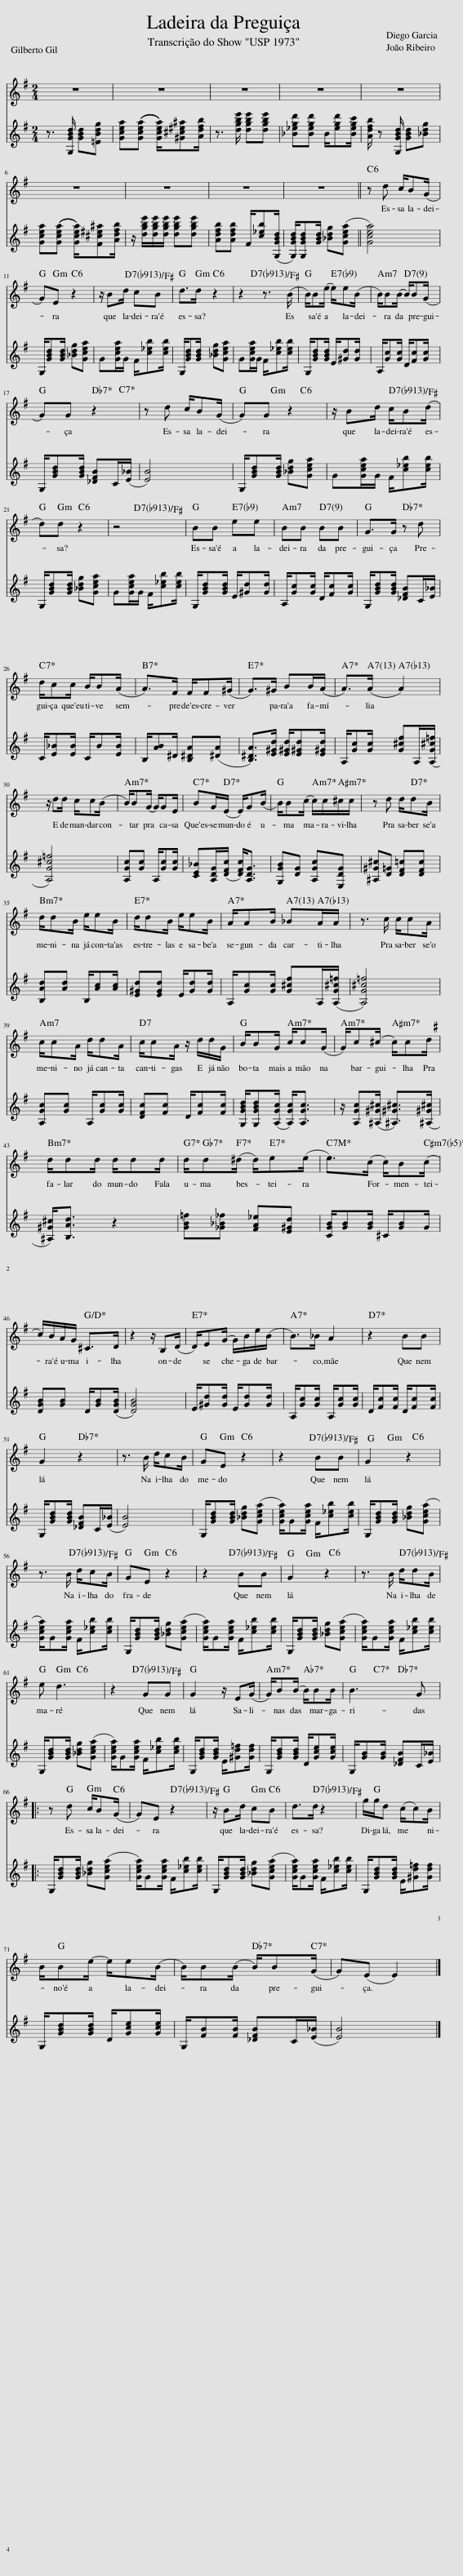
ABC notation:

X:1
%%score 1 2
L:1/8
M:2/4
I:linebreak $
K:G
V:1 treble
V:2 treble
V:1
 z4 | z4 | z4 | z4 | z4 |$ %5
 z4 | z4 | z4 | z4 || z d c/B(G/ |$ %10
 G)E z2 | z/ Bd/ cB | d>d z2 | z2 z3/2 (B/ | B/)B(e/ e/)e(B/ | %15
 B/)B(B/ B/)B(G/ |$ G)G z2 | z d c/B(G/ | G)G z2 | z/ Bd/ c/B(d/ |$ %20
 d)d z2 | z4 | BB ee | BB BB | G>G z d |$ %25
 d/cc/ B/B(A/ | A>)F F/F(^G/ | G>)^G BB/(A/ | A>)(A A2) |$ z/ dd/ c/c(B/ | %30
 B/)B(G/ G/)GE/ | BG/(E/ E/)G(B/ | B/)B(c/ c/)c/^c/c/ | z d d/dB/ |$ d/dB/ e/eB/ | %35
 d/dB/ e/eB/ | A/AB/ _BA/A/ | z3/2 c/ c/cA/ |$ c/cA/ d/dA/ | c/cA/ z/ d/d/G/ | %40
 B/BG/ c/c(G/ | G/)c(^c/ c/)cd/ |$ d/dd/ d/dd/ | d/d(^d/ d/)e(e/ | e>)(c c/)B(c/ |$ %45
 c/)B/A/G/ ^C>D | z2 z/ B,(D/ | D/)E(G/ G/)B/e/(B/ | B>)_B A2 | z2 BB |$ %50
 G2 z2 | z3/2 B/ d/cB/ | GE z2 | z2 BB | G2 z2 |$ %55
 z3/2 B/ d/cB/ | GE z2 | z2 BB | G2 z2 | z3/2 B/ d/dB/ |$ %60
 e d3 | z2 GG | G2 z/ E(G/ | G/)B(B/ B/)BB/ | B3 G |:$ %65
 z d c/B(G/ | G)E z2 | z/ Bd/ cB | d>d z2 | g/g/d (c/c)B/ |$ %70
 B/Be/- e/e(B/ | B/)B(B/ B/)B(G/ | G)(E E2) |] %73
V:2
 z3/2 [G,GBd]/ [GBd][=EBdg] | [Gcea](((([Gcea] [Gcea]/))))[^G^c^e^a][Adfb]/ | z3/2 [dgbe']/ [dgbe'][dgbe'] | [_B_egd'][Begd'] B/[egd'][Begc']/ | [Adfb]/ z [G,GBd]/ [GBd][_Bdg] |$ %5
 [Gcea](((([Gcea] [Gcea]/))))[F^c^e^a][Adfb]/ | z/ [dgbe']/[dgbe']/[dgbe']/ [dgbe'][dgbe'] | [Adfb][Adfb] F/[c_eb]([G,GBd]/ | [G,GBd]/)[G,GBd][GBd]/ [_Bdg]([Gcea] || [Gcea]4) |$ %10
 G,/[GBd][GBd]/ [_Bdg][Gcea] | G[Gcea]/G/ F/[c_eb][ceb]/ | G,/[GBd][GBd]/ [_Bdg][Gcea] | G[Gcea]/G/ F/[c_eb][ceb]/ | G,/[GBd][GBd]/ E/[^Gd][Gd]/ | %15
 A,/[Gc][Gc]/ D/[Fc][Gc]/ |$ G,/[GBd][GBd]/ [_DFB]C/([E_B]/ | [EB]4) | G,/[GBd][GBd]/ [_Bdg][Gcea] | G[Gcea]/G/ F/[c_eb][ceb]/ |$ %20
 G,/[GBd][GBd]/ [_Bdg][Gcea] | G[Gcea]/G/ F/[c_eb][ceb]/ | G,/[GBd][GBd]/ E/[^Gd][Gd]/ | A,/[Gc][Gc]/ D/[Fc][Gc]/ | G,/[GBd][GBd]/ [_DFB]C/[E_B]/ |$ %25
 C/[E_B][EB]/ C/B[EB]/ | B,/[AB]^D/ [B,^DA]([^DA] | [B,^DA]>)[E^Gd] [E^Gd]/[E^Gd][E^Gd]/ | A,/[G^c][Gc]/ [G^cf]A,/([A,G^c=f]/ |$ [A,G^c=f]4) | %30
 [A,Gc][Gc] A,/[Gc][Gc]/ | [CE_B][A,DG]/([DFc]/ [DFc]<)[A,DG] | [G,GB][DG] [A,Gc][E,DG] | [^A,^G^c][D=G] [DF=c][DFc] |$ [B,Ad][Ad] B,/[Ac][Ac]/ | %35
 [E^Gd][EGd] E/[Gd][Gd]/ | A,/[G^c][Gc]/ [G^cf]A,/([A,G^c=f]/ | [A,G^c=f]4) |$ [A,Gc][Gc] A,/[Gc][Gc]/ | [DFc][Fc] D/[Fc][Fc]/ | %40
 [G,GBd]/[G,GBd]([A,Gc]/ [A,Gc]<)[A,Gc] | z/ [A,Gc]([^A,^G^c]/ [^A,^G^c]>)([^A,^G^c] |$ [^A,^G^c]<)[B,Ad] z2 | [GB=f][_G_B_f] [FA_e][E^Gd] | [CGB]/[GB][GB]/ ^C/[GB]G/ |$ %45
 [DGB][GB] D/[GB]([DGB]/ | [DGB]4) | E/[^Gd][Gd]/ E/[Gd][Gd]/ | A,/[G^c][Gc]/ A,/[G^c][Gc]/ | D/[Fc][Fc]/ D/[Fc][Fc]/ |$ %50
 G,/[GBd][GBd]/ [_DFB]C/([E_B]/ | [EB]4) | G,/[GBd][GBd]/ [_Bdg]([Gcea] | [Gcea]/)G[Gcea]/ F/[c_eb][ceb]/ | G,/[GBd][GBd]/ [_Bdg]([Gcea] |$ %55
 [Gcea]/)G[Gcea]/ F/[c_eb][ceb]/ | G,/[GBd][GBd]/ [_Bdg]([Gcea] | [Gcea]/)G[Gcea]/ F/[c_eb][ceb]/ | G,/[GBd][GBd]/ [_Bdg]([Gcea] | [Gcea]/)G[Gcea]/ F/[c_eb][ceb]/ |$ %60
 G,/[GBd][GBd]/ [_Bdg]([Gcea] | [Gcea]/)G[Gcea]/ F/[c_eb][ceb]/ | G,/[GBd][GBd]/ E/[^Gd=f][Gdf]/ | G,/[GBd][GBd]/ D/[Gce][Gce]/ | G,/[GB][GB]/ [_DFB]C/[E_B]/ |:$ %65
 G,/[GBd][GBd]/ [_Bdg]([Gcea] | [Gcea]/)G[Gcea]/ F/[c_eb][ceb]/ | G,/[GBd][GBd]/ [_Bdg]([Gcea] | [Gcea]/)G[Gcea]/ F/[c_eb][ceb]/ | G,/[GBd][GBd]/ E/[^Gd=f][Gdf]/ |$ %70
 G,/[GBd][GBd]/ D/[Gce][Gce]/ | G,/[FB][FB]/ [_DFB]C/([E_B]/ | [EB]4) |] %73
